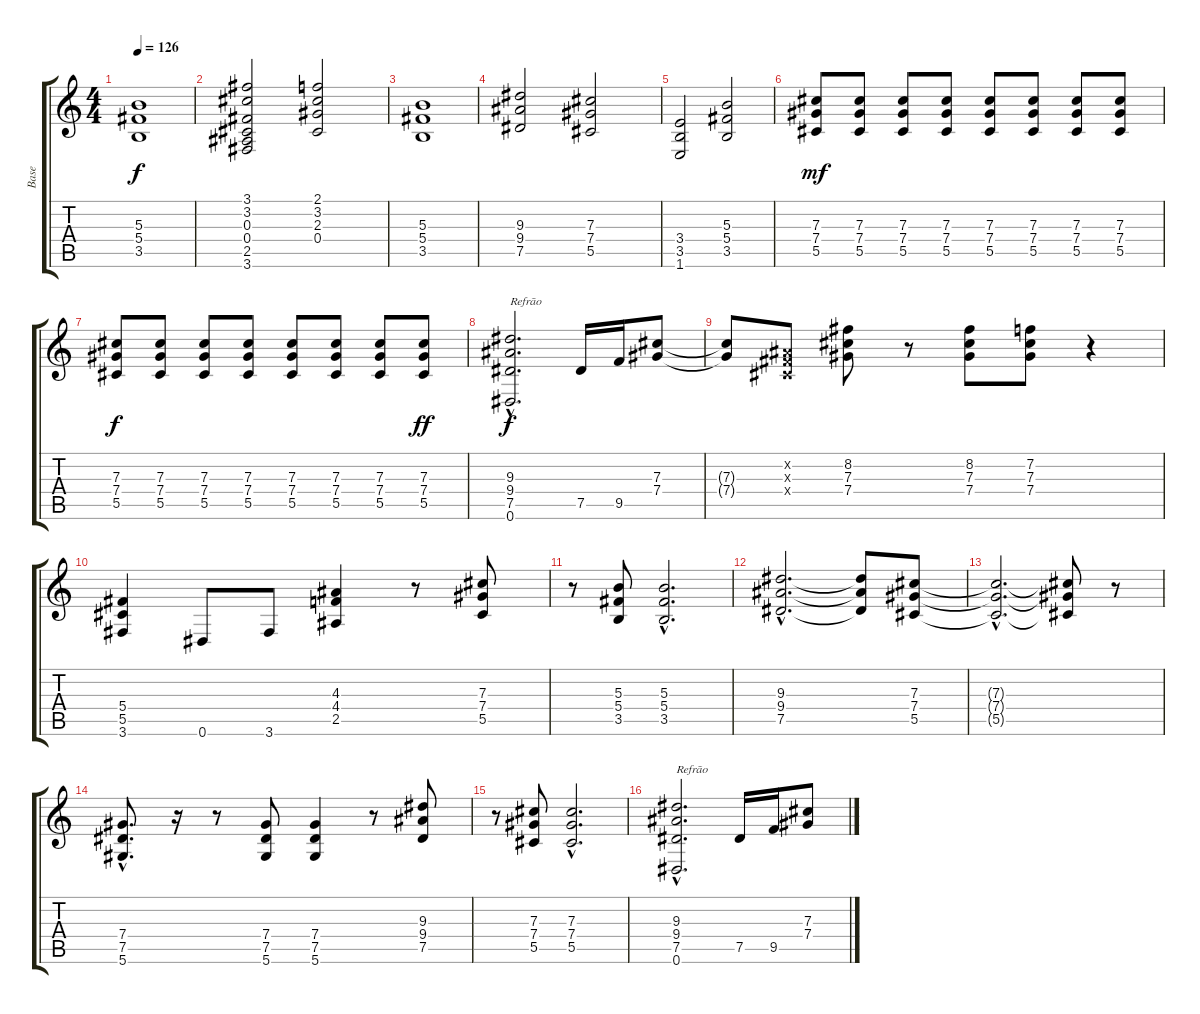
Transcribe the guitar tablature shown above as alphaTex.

\track ("Base" "Base") {instrument distortionguitar}
\staff {score tabs}
\tuning (Eb4 Bb3 Gb3 Db3 Ab2 Eb2) {hide}
\ts (4 4)
\tempo 126
\clef g2
\ks c
(5.3 5.4 3.5).1{dy f} |
(3.1 3.2 0.3 0.4 2.5 3.6).2 (2.1 3.2 2.3 0.4).2 |
(5.3 5.4 3.5).1 |
(9.3 9.4 7.5).2 (7.3 7.4 5.5).2 |
(3.4 3.5 1.6).2 (5.3 5.4 3.5).2 |
(7.3 7.4 5.5).8{dy mf} (7.3 7.4 5.5).8 (7.3 7.4 5.5).8 (7.3 7.4 5.5).8 (7.3 7.4 5.5).8 (7.3 7.4 5.5).8 (7.3 7.4 5.5).8 (7.3 7.4 5.5).8 |
(7.3 7.4 5.5).8{dy f} (7.3 7.4 5.5).8 (7.3 7.4 5.5).8 (7.3 7.4 5.5).8 (7.3 7.4 5.5).8 (7.3 7.4 5.5).8 (7.3 7.4 5.5).8 (7.3 7.4 5.5).8{dy ff} |
(9.3{hac} 9.4{hac} 7.5{hac} 0.6{hac}).2{d txt "Refrão" dy f} 7.5.16 9.5.16 (7.3 7.4).8 |
(7.3{t} 7.4{t}).8 (0.2{x} 0.3{x} 0.4{x}).8 (8.2 7.3 7.4).8 r.8 (8.2 7.3 7.4).8 (7.2 7.3 7.4).8 r.4 |
(5.4 5.5 3.6).4 0.6.8 3.6.8 (4.3 4.4 2.5).4 r.8 (7.3 7.4 5.5).8 |
r.8 (5.3 5.4 3.5).8 (5.3{hac} 5.4{hac} 3.5{hac}).2{d} |
(9.3{hac} 9.4{hac} 7.5{hac}).2{d} (9.3{t} 9.4{t} 7.5{t}).8 (7.3 7.4 5.5).8 |
(7.3{hac t} 7.4{hac t} 5.5{hac t}).2{d} (7.3{t} 7.4{t} 5.5{t}).8 r.8 |
(7.4{hac} 7.5{hac} 5.6{hac}).8{d} r.16 r.8 (7.4 7.5 5.6).8 (7.4 7.5 5.6).4 r.8 (9.3 9.4 7.5).8 |
r.8 (7.3 7.4 5.5).8 (7.3{hac} 7.4{hac} 5.5{hac}).2{d} |
(9.3{hac} 9.4{hac} 7.5{hac} 0.6{hac}).2{d txt "Refrão"} 7.5.16 9.5.16 (7.3 7.4).8
